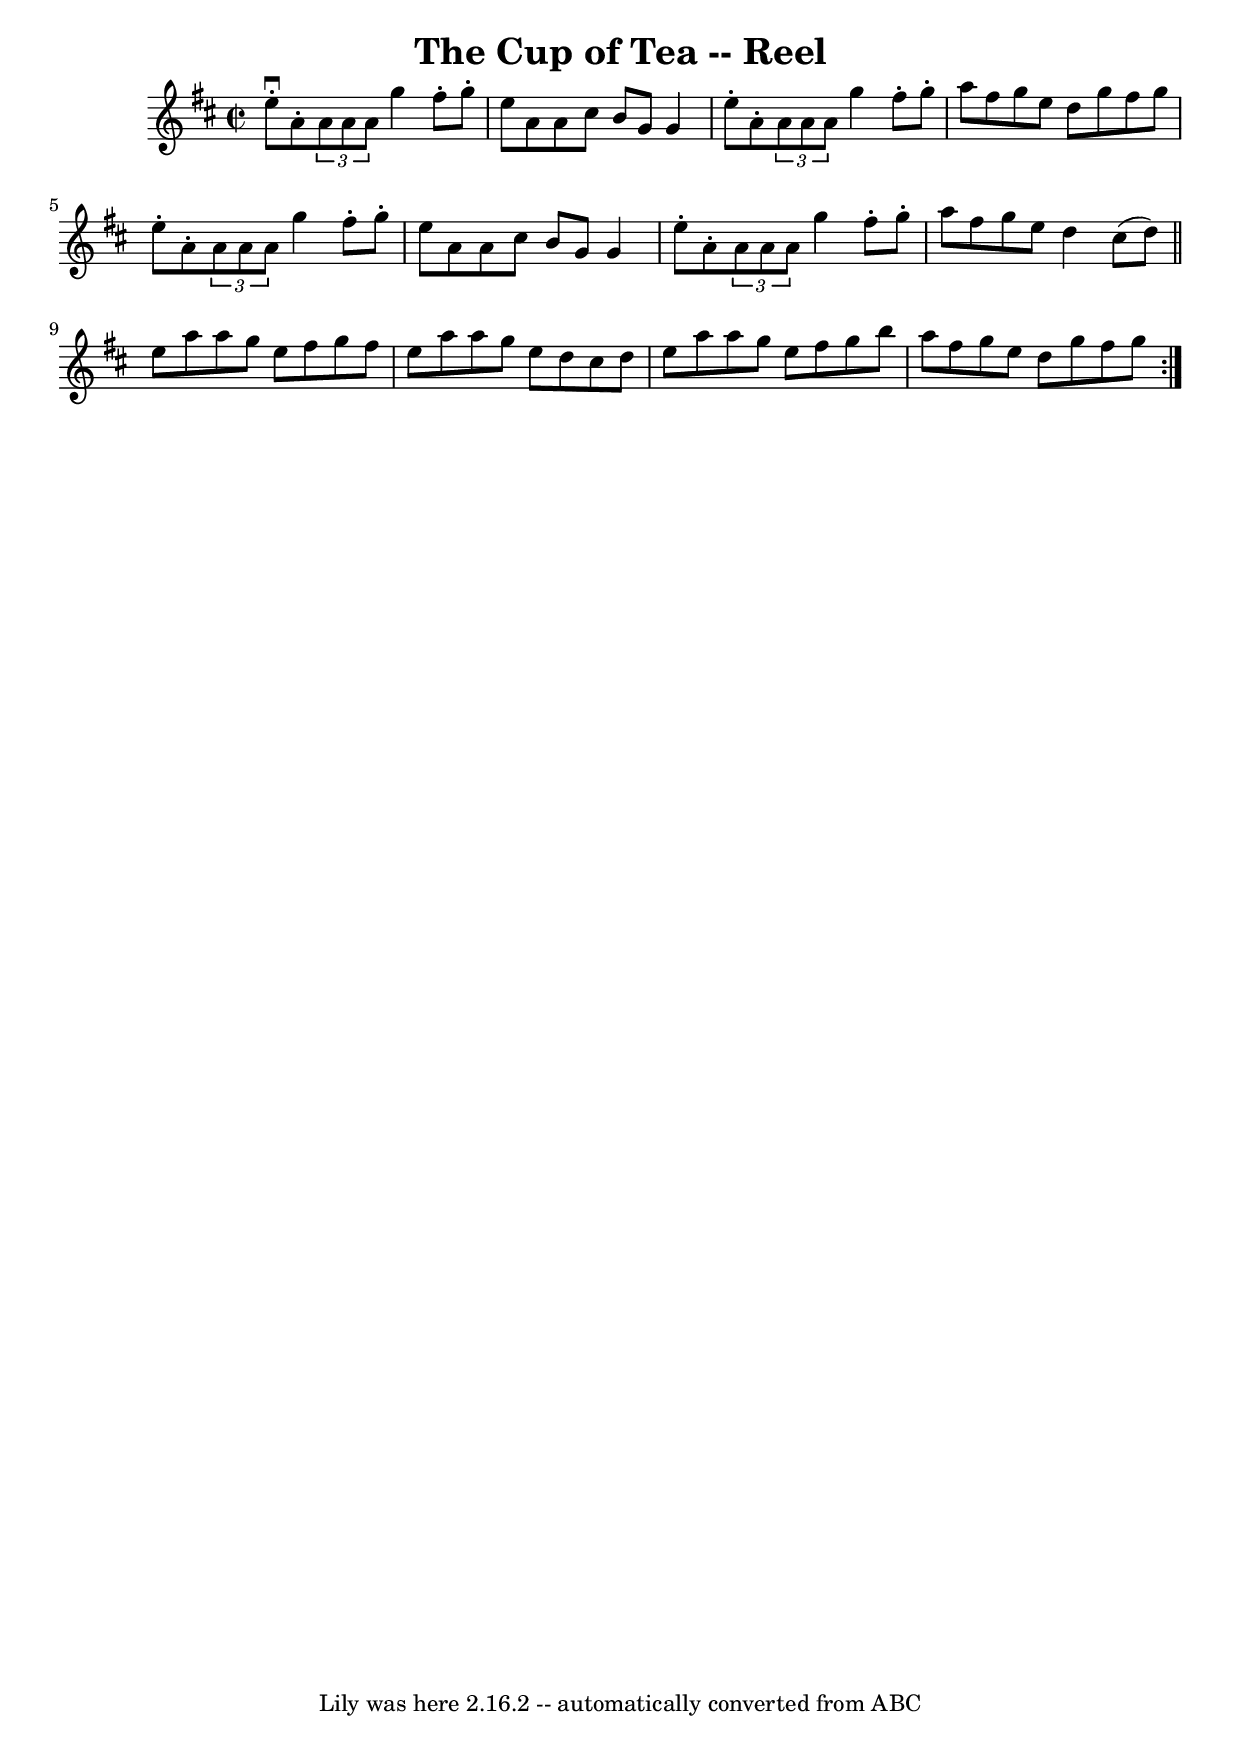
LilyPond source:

\version "2.16.2"
\include "Mammoth.ily"
\header {
  %% book = "Ryan's Mammoth Collection"
  crossRefNumber = "1"
  footnotes = ""
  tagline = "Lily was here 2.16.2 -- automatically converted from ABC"
  title = "The Cup of Tea -- Reel"

}
voicedefault =  {



  \repeat volta 2 {

    \override Staff.TimeSignature #'style = #'C
    \time 2/2 
    \key d \major e''8^\downbow-. a'8 -. \times 2/3 { a'8 a'8  
						      a'8  
						    } g''4 fis''8 -. g''8 -. |
    e''8 a'8 a'8 cis''8  
    b'8 g'8 g'4  |
    e''8 -. a'8 -. \times 2/3 { a'8 a'8    
				a'8  
			      } g''4 fis''8 -. g''8 -. |
    a''8 fis''8 g''8 e''8  
    d''8 g''8 fis''8 g''8  |
    e''8 -. a'8 -. \times 2/3 {   
      a'8 a'8 a'8  
    } g''4 fis''8 -. g''8 -. |
    e''8 a'8    
    a'8 cis''8 b'8 g'8 g'4  |
    e''8 -. a'8 -. \times 2/3 {   
      a'8 a'8 a'8  
    } g''4 fis''8 -. g''8 -. |
    a''8 fis''8    
    g''8 e''8 d''4 cis''8 (d''8) \bar "||" e''8 a''8    
    a''8 g''8 e''8 fis''8 g''8 fis''8  |
    e''8 a''8    
    a''8 g''8 e''8 d''8 cis''8 d''8  |
    e''8 a''8 a''8 
    g''8 e''8 fis''8 g''8 b''8  |
    a''8 fis''8 g''8    
    e''8 d''8 g''8 fis''8 g''8  
  }   

}

\score{
  <<

    \context Staff="default"
    {
      \voicedefault 
      
    }

  >>
  \layout {
    
  }
  \midi {
  }

}
